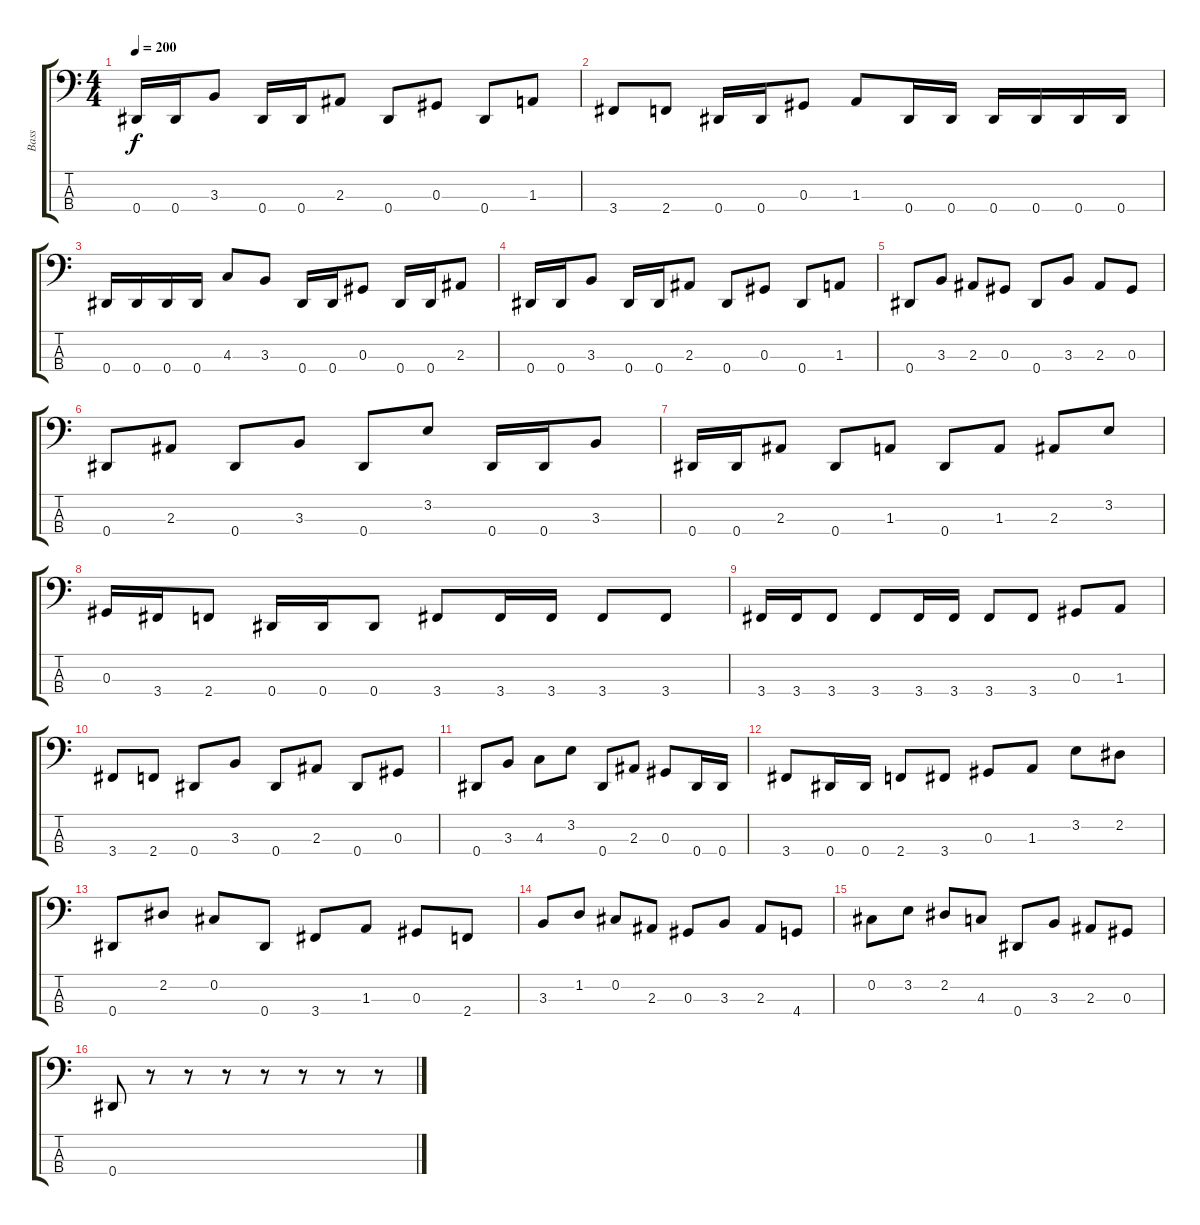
\track ("Bass" "Bass") {instrument electricbasspick}
\staff {score tabs}
\tuning (Gb2 Db2 Ab1 Eb1) {hide}
\ts (4 4)
\tempo 200
\clef f4
\ks c
0.4.16{dy f} 0.4.16 3.3.8 0.4.16 0.4.16 2.3.8 0.4.8 0.3.8 0.4.8 1.3.8 |
3.4.8 2.4.8 0.4.16 0.4.16 0.3.8 1.3.8 0.4.16 0.4.16 0.4.16 0.4.16 0.4.16 0.4.16 |
0.4.16 0.4.16 0.4.16 0.4.16 4.3.8 3.3.8 0.4.16 0.4.16 0.3.8 0.4.16 0.4.16 2.3.8 |
0.4.16 0.4.16 3.3.8 0.4.16 0.4.16 2.3.8 0.4.8 0.3.8 0.4.8 1.3.8 |
0.4.8 3.3.8 2.3.8 0.3.8 0.4.8 3.3.8 2.3.8 0.3.8 |
0.4.8 2.3.8 0.4.8 3.3.8 0.4.8 3.2.8 0.4.16 0.4.16 3.3.8 |
0.4.16 0.4.16 2.3.8 0.4.8 1.3.8 0.4.8 1.3.8 2.3.8 3.2.8 |
0.3.16 3.4.16 2.4.8 0.4.16 0.4.16 0.4.8 3.4.8 3.4.16 3.4.16 3.4.8 3.4.8 |
3.4.16 3.4.16 3.4.8 3.4.8 3.4.16 3.4.16 3.4.8 3.4.8 0.3.8 1.3.8 |
3.4.8 2.4.8 0.4.8 3.3.8 0.4.8 2.3.8 0.4.8 0.3.8 |
0.4.8 3.3.8 4.3.8 3.2.8 0.4.8 2.3.8 0.3.8 0.4.16 0.4.16 |
3.4.8 0.4.16 0.4.16 2.4.8 3.4.8 0.3.8 1.3.8 3.2.8 2.2.8 |
0.4.8 2.2.8 0.2.8 0.4.8 3.4.8 1.3.8 0.3.8 2.4.8 |
3.3.8 1.2.8 0.2.8 2.3.8 0.3.8 3.3.8 2.3.8 4.4.8 |
0.2.8 3.2.8 2.2.8 4.3.8 0.4.8 3.3.8 2.3.8 0.3.8 |
0.4.8 r.8 r.8 r.8 r.8 r.8 r.8 r.8
